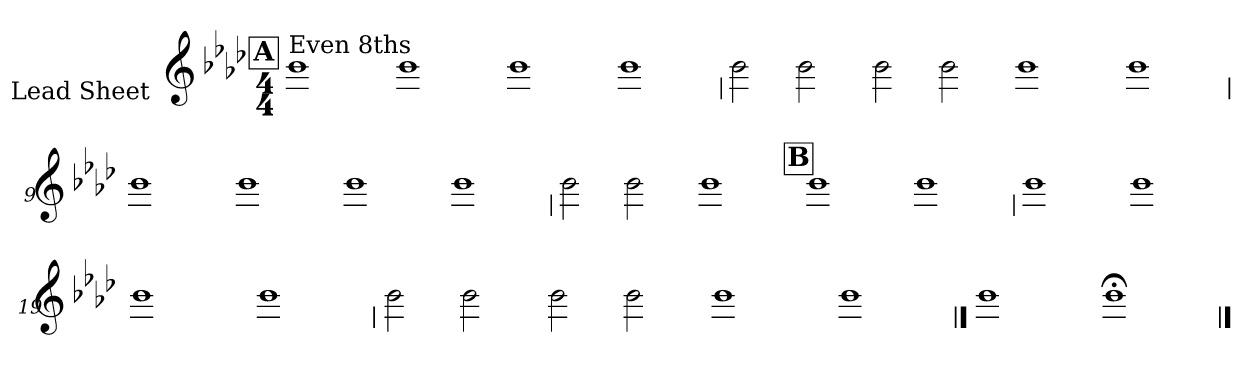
**kern
*part1
*staff1
*I"Lead Sheet
*stria0
*clefG2
*k[b-e-a-d-]
*A-:
*M4/4
!!LO:REH:place=s1:a:t=A
=1||
!LO:TX:a:t=Even 8ths
1b-
=2-
1b-
=3-
1b-
=4-
1b-
!!LO:LB:g=z
=5
2b-
2b-
=6-
2b-
2b-
=7-
1b-
=8-
1b-
!!LO:LB:g=z
=9
1b-
=10-
1b-
=11-
1b-
=12-
1b-
!!LO:LB:g=z
=13
2b-
2b-
=14-
1b-
!!LO:REH:place=s1:a:t=B
=15-
1b-
=16-
1b-
!!LO:LB:g=z
=17
1b-
=18-
1b-
=19-
1b-
=20-
1b-
!!LO:LB:g=z
=21
2b-
2b-
=22-
2b-
2b-
=23-
1b-
=24-
1b-
!!LO:LB:g=z
==25
1b-
=26-
1b-;
==
*-
